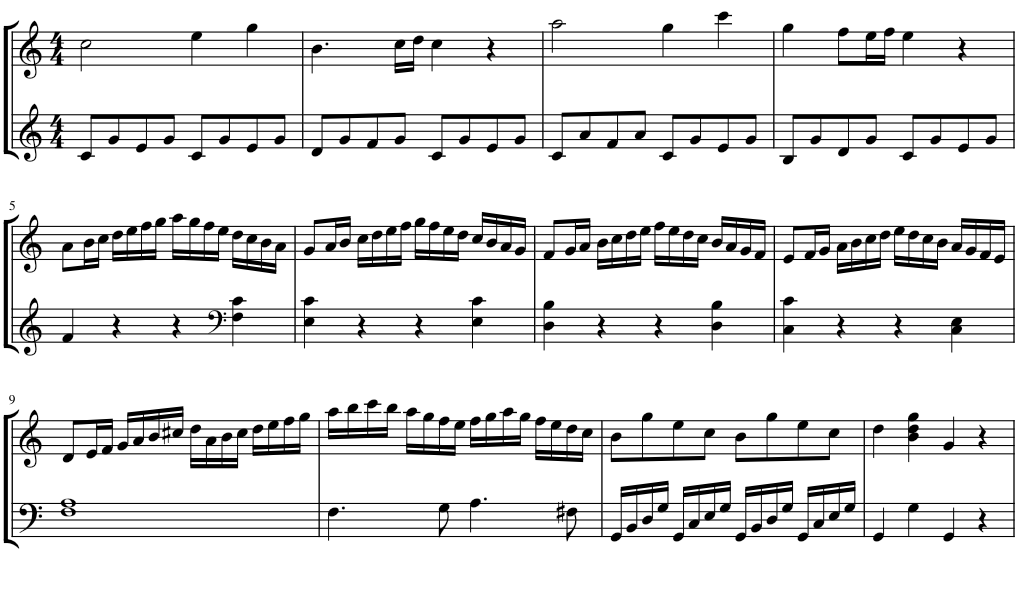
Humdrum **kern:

**kern	**kern
*part2	*part1
*staff2	*staff1
*I"Midi_1	*I"Midi_1
*clefG2	*clefG2
*k[]	*k[]
*M4/4	*M4/4
=1	=1
8c/L	2cc\
8g/	.
8e/	.
8g/J	.
8c/L	4ee\
8g/	.
8e/	4gg\
8g/J	.
=2	=2
8d/L	4.b\
8g/	.
8f/	.
8g/J	16cc\LL
.	16dd\JJ
8c/L	4cc\
8g/	.
8e/	4r
8g/J	.
=3	=3
8c/L	2aa\
8a/	.
8f/	.
8a/J	.
8c/L	4gg\
8g/	.
8e/	4ccc\
8g/J	.
=4	=4
8B/L	4gg\
8g/	.
8d/	8ff\L
8g/J	16ee\L
.	16ff\JJ
8c/L	4ee\
8g/	.
8e/	4r
8g/J	.
!!LO:LB:g=z
=5	=5
4f/	8a\L
.	16b\L
.	16cc\JJ
4r	16dd\LL
.	16ee\
.	16ff\
.	16gg\JJ
4r	16aa\LL
.	16gg\
.	16ff\
.	16ee\JJ
*clefF4	*
4F\ 4c\	16dd\LL
.	16cc\
.	16b\
.	16a\JJ
=6	=6
4E\ 4c\	8g/L
.	16a/L
.	16b/JJ
4r	16cc\LL
.	16dd\
.	16ee\
.	16ff\JJ
4r	16gg\LL
.	16ff\
.	16ee\
.	16dd\JJ
4E\ 4c\	16cc/LL
.	16b/
.	16a/
.	16g/JJ
=7	=7
4D\ 4B\	8f/L
.	16g/L
.	16a/JJ
4r	16b\LL
.	16cc\
.	16dd\
.	16ee\JJ
4r	16ff\LL
.	16ee\
.	16dd\
.	16cc\JJ
4D\ 4B\	16b/LL
.	16a/
.	16g/
.	16f/JJ
=8	=8
4C\ 4c\	8e/L
.	16f/L
.	16g/JJ
4r	16a\LL
.	16b\
.	16cc\
.	16dd\JJ
4r	16ee\LL
.	16dd\
.	16cc\
.	16b\JJ
4C\ 4E\	16a/LL
.	16g/
.	16f/
.	16e/JJ
!!LO:LB:g=z
=9	=9
1F 1A	8d/L
.	16e/L
.	16f/JJ
.	16g/LL
.	16a/
.	16b/
.	16cc#X/JJ
.	16dd\LL
.	16a\
.	16b\
.	16cc#\JJ
.	16dd\LL
.	16ee\
.	16ff\
.	16gg\JJ
=10	=10
4.F\	16aa\LL
.	16bb\
.	16ccc\
.	16bb\JJ
.	16aa\LL
.	16gg\
8G\	16ff\
.	16ee\JJ
4.A\	16ff\LL
.	16gg\
.	16aa\
.	16gg\JJ
.	16ff\LL
.	16ee\
8F#X\	16dd\
.	16cc\JJ
=11	=11
16GG/LL	8b\L
16BB/	.
16D/	8gg\
16G/JJ	.
16GG/LL	8ee\
16C/	.
16E/	8cc\J
16G/JJ	.
16GG/LL	8b\L
16BB/	.
16D/	8gg\
16G/JJ	.
16GG/LL	8ee\
16C/	.
16E/	8cc\J
16G/JJ	.
=12	=12
4GG/	4dd\
4G\	4b\ 4dd\ 4gg\
4GG/	4g/
4r	4r
=	=
*-	*-
